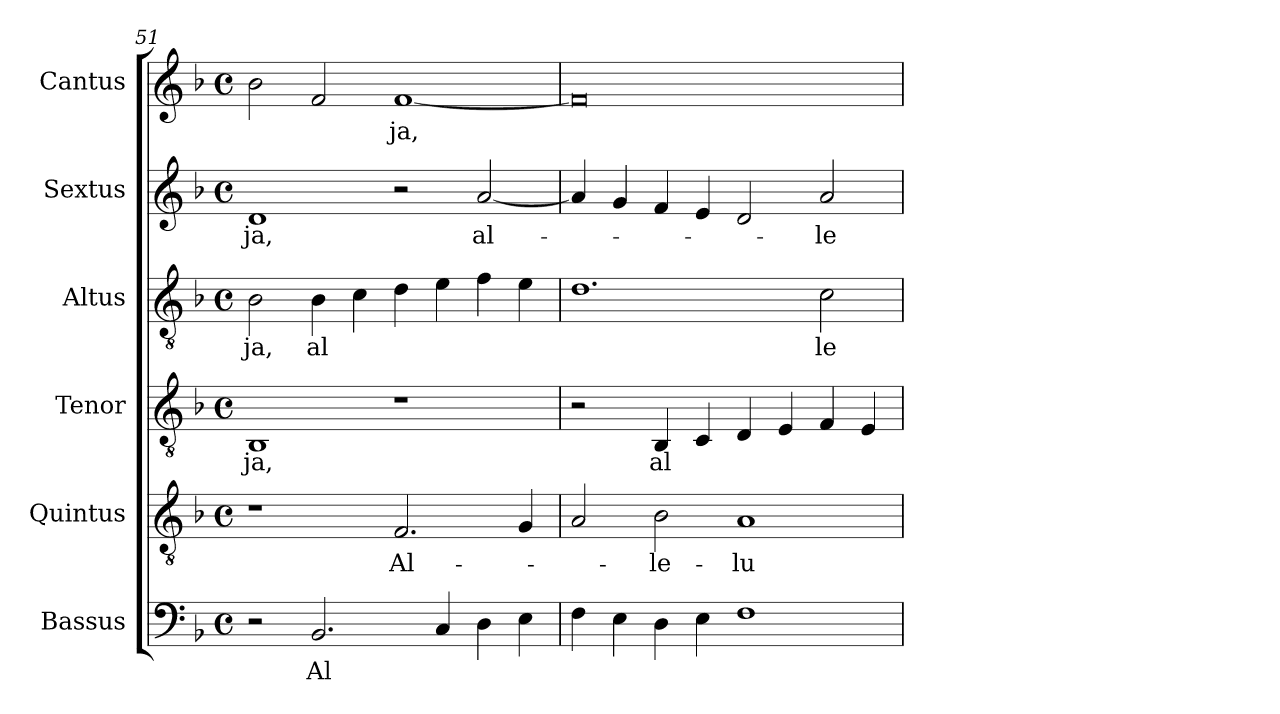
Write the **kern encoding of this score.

**kern	**text	**kern	**text	**kern	**text	**kern	**text	**kern	**text	**kern	**text
*part6	*part6	*part5	*part5	*part4	*part4	*part3	*part3	*part2	*part2	*part1	*part1
*staff6	*staff6	*staff5	*staff5	*staff4	*staff4	*staff3	*staff3	*staff2	*staff2	*staff1	*staff1
*I"Bassus	*	*I"Quintus	*	*I"Tenor	*	*I"Altus	*	*I"Sextus	*	*I"Cantus	*
*clefF4	*	*clefGv2	*	*clefGv2	*	*clefGv2	*	*clefG2	*	*clefG2	*
*k[b-]	*	*k[b-]	*	*k[b-]	*	*k[b-]	*	*k[b-]	*	*k[b-]	*
*F:	*	*F:	*	*F:	*	*F:	*	*F:	*	*F:	*
*M4/4	*	*M4/4	*	*M4/4	*	*M4/4	*	*M4/4	*	*M4/4	*
*met(c)	*	*met(c)	*	*met(c)	*	*met(c)	*	*met(c)	*	*met(c)	*
=51	=51	=51	=51	=51	=51	=51	=51	=51	=51	=51	=51
!	!	!	!	!	!LO:LY:b:cj	!	!LO:LY:b:cj	!	!LO:LY:b:cj	!	!
2r	.	1r	.	1BB-	ja,	2B-\	ja,	1d	-ja,	2b-\	.
!	!LO:LY:b:cj	!	!	!	!	!	!LO:LY:b:cj	!	!	!	!
2.BB-/	Al	.	.	.	.	4B-\	al	.	.	2f/	.
.	.	.	.	.	.	4c\	.	.	.	.	.
!	!	!	!LO:LY:b:cj	!	!	!	!	!	!	!	!LO:LY:b:cj
.	.	2.F/	Al-	1r	.	4d\	.	2r	.	[<1f	ja,
4C/	.	.	.	.	.	4e\	.	.	.	.	.
!	!	!	!	!	!	!	!	!	!LO:LY:b:cj	!	!
4D\	.	.	.	.	.	4f\	.	[<2a/	al-	.	.
4E\	.	4G/	.	.	.	4e\	.	.	.	.	.
=52	=52	=52	=52	=52	=52	=52	=52	=52	=52	=52	=52
4F\	.	2A/	.	2r	.	1.d	.	4a/]	.	0f]	.
4E\	.	.	.	.	.	.	.	4g/	.	.	.
!	!	!	!LO:LY:b:cj	!	!LO:LY:b:cj	!	!	!	!	!	!
4D\	.	2B-\	-le-	4BB-/	al	.	.	4f/	.	.	.
4E\	.	.	.	4C/	.	.	.	4e/	.	.	.
!	!	!	!LO:LY:b:cj	!	!	!	!	!	!	!	!
1F	.	1A	-lu-	4D/	.	.	.	2d/	.	.	.
.	.	.	.	4E/	.	.	.	.	.	.	.
!	!	!	!	!	!	!	!LO:LY:b:cj	!	!LO:LY:b:cj	!	!
.	.	.	.	4F/	.	2c\	le	2a/	-le-	.	.
.	.	.	.	4E/	.	.	.	.	.	.	.
=	=	=	=	=	=	=	=	=	=	=	=
*-	*-	*-	*-	*-	*-	*-	*-	*-	*-	*-	*-
